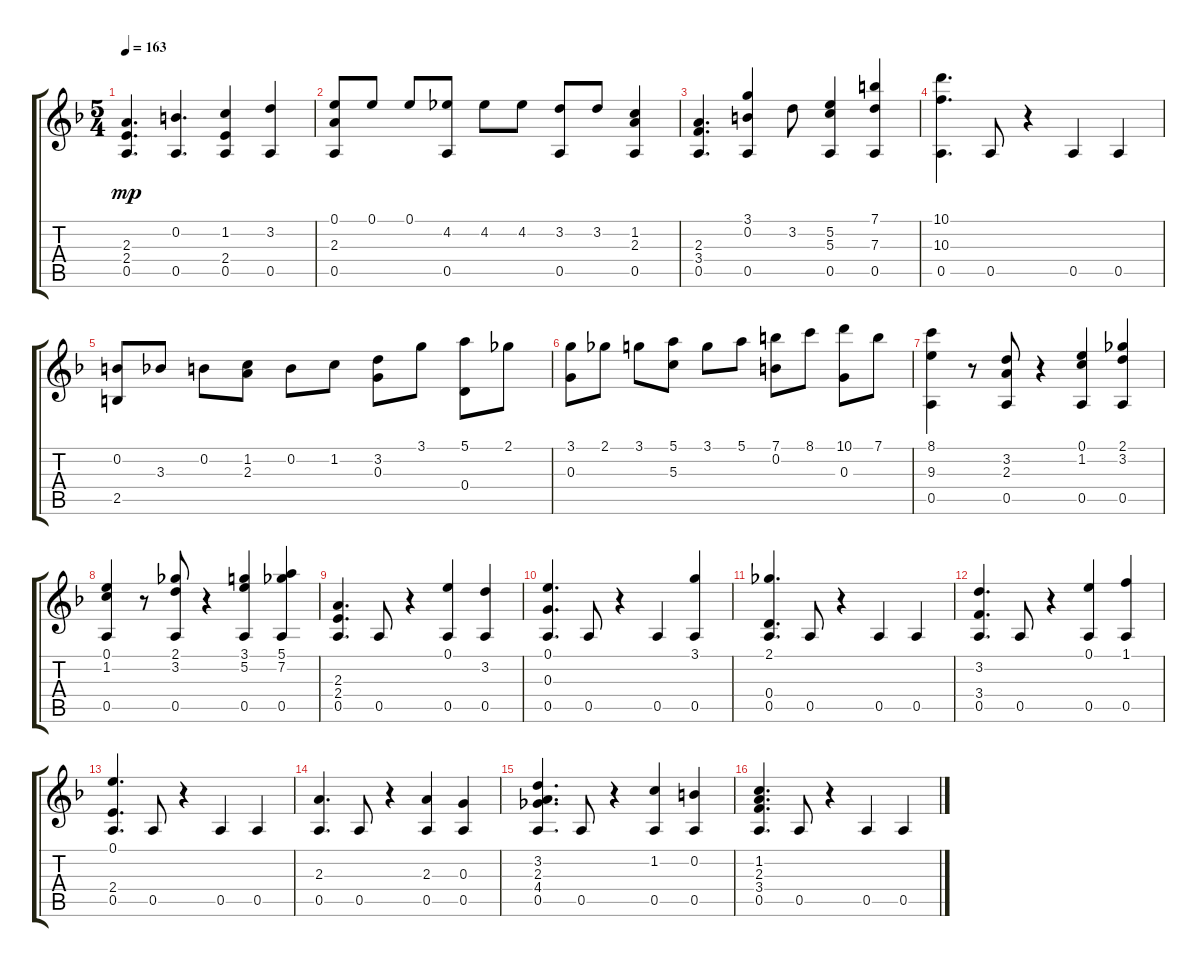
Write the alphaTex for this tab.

\track "" {instrument acousticguitarsteel}
\staff {score tabs}
\tuning (E4 B3 G3 D3 A2 D2) {hide}
\ts (5 4)
\tempo 163
\clef g2
\ks f
(2.3 2.4 0.5).4{d dy mp} (0.2 0.5).4{d} (1.2 2.4 0.5).4 (3.2 0.5).4 |
(0.1 2.3 0.5).8 0.1.8 0.1.8 (4.2 0.5).8 4.2.8 4.2.8 (3.2 0.5).8 3.2.8 (1.2 2.3 0.5).4 |
(2.3 3.4 0.5).4{d} (3.1 0.2 0.5).4 3.2.8 (5.2 5.3 0.5).4 (7.1 7.3 0.5).4 |
(10.1 10.3 0.5).4{d} 0.5.8 r.4 0.5.4 0.5.4 |
(0.2 2.5).8 3.3.8 0.2.8 (1.2 2.3).8 0.2.8 1.2.8 (3.2 0.3).8 3.1.8 (5.1 0.4).8 2.1.8 |
(3.1 0.3).8 2.1.8 3.1.8 (5.1 5.3).8 3.1.8 5.1.8 (7.1 0.2).8 8.1.8 (10.1 0.3).8 7.1.8 |
(8.1 9.3 0.5).4 r.8 (3.2 2.3 0.5).8 r.4 (0.1 1.2 0.5).4 (2.1 3.2 0.5).4 |
(0.1 1.2 0.5).4 r.8 (2.1 3.2 0.5).8 r.4 (3.1 5.2 0.5).4 (5.1 7.2 0.5).4 |
(2.3 2.4 0.5).4{d} 0.5.8 r.4 (0.1 0.5).4 (3.2 0.5).4 |
(0.1 0.3 0.5).4{d} 0.5.8 r.4 0.5.4 (3.1 0.5).4 |
(2.1 0.4 0.5).4{d} 0.5.8 r.4 0.5.4 0.5.4 |
(3.2 3.4 0.5).4{d} 0.5.8 r.4 (0.1 0.5).4 (1.1 0.5).4 |
(0.1 2.4 0.5).4{d} 0.5.8 r.4 0.5.4 0.5.4 |
(2.3 0.5).4{d} 0.5.8 r.4 (2.3 0.5).4 (0.3 0.5).4 |
(3.2 2.3 4.4 0.5).4{d} 0.5.8 r.4 (1.2 0.5).4 (0.2 0.5).4 |
(1.2 2.3 3.4 0.5).4{d} 0.5.8 r.4 0.5.4 0.5.4
